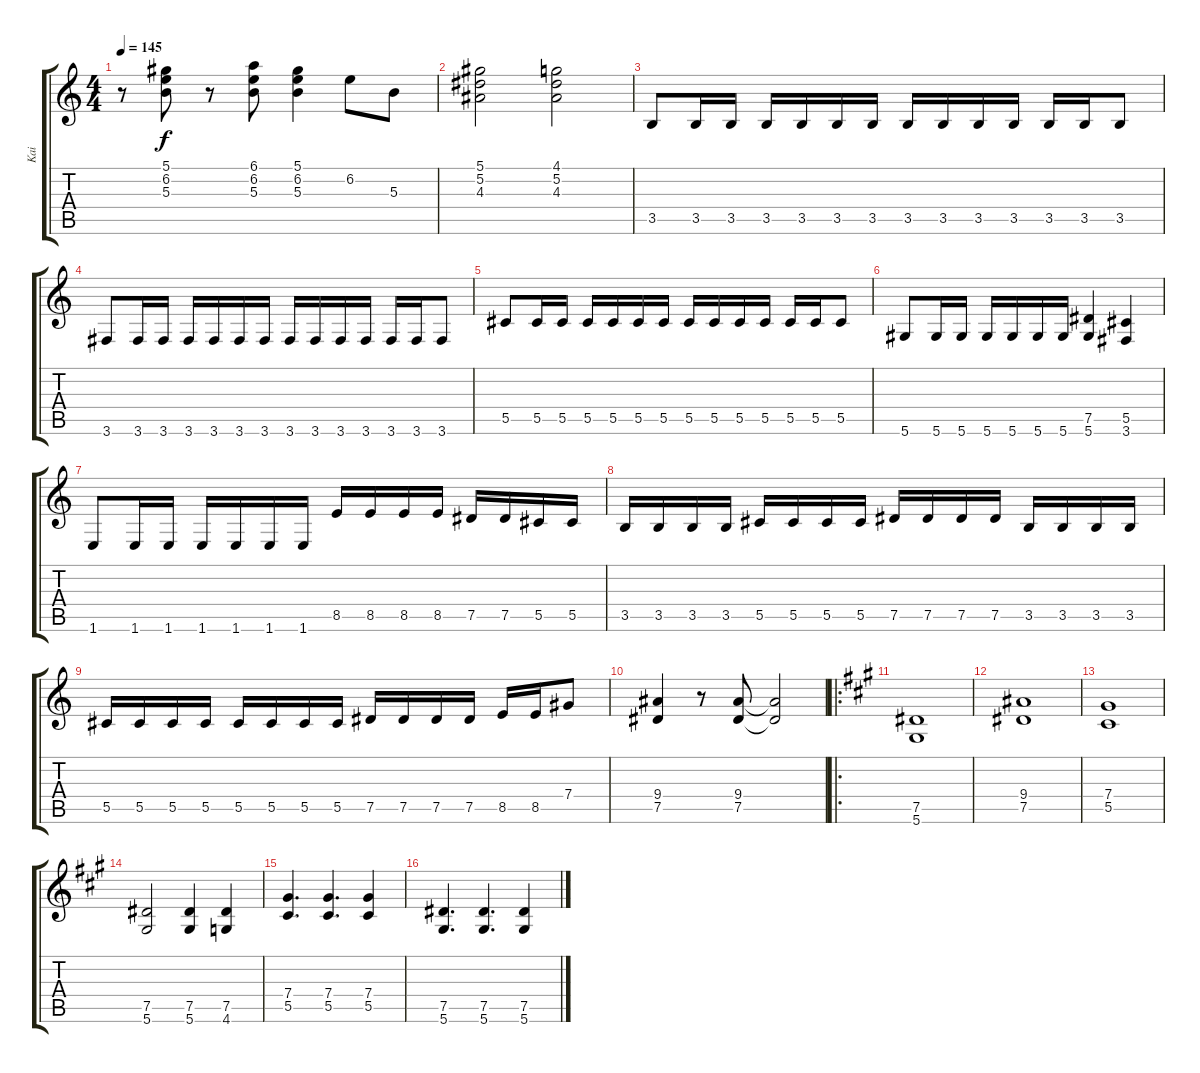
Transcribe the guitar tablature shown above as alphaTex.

\track ("Kai" "Kai") {instrument distortionguitar}
\staff {score tabs}
\tuning (Eb4 Bb3 Gb3 Db3 Ab2 Eb2) {hide}
\ts (4 4)
\tempo 145
\clef g2
\ks c
r.8{dy f} (5.1 6.2 5.3).8 r.8 (6.1 6.2 5.3).8 (5.1 6.2 5.3).4 6.2.8 5.3.8 |
(5.1 5.2 4.3).2 (4.1 5.2 4.3).2 |
3.5.8 3.5.16 3.5.16 3.5.16 3.5.16 3.5.16 3.5.16 3.5.16 3.5.16 3.5.16 3.5.16 3.5.16 3.5.16 3.5.8 |
3.6.8 3.6.16 3.6.16 3.6.16 3.6.16 3.6.16 3.6.16 3.6.16 3.6.16 3.6.16 3.6.16 3.6.16 3.6.16 3.6.8 |
5.5.8 5.5.16 5.5.16 5.5.16 5.5.16 5.5.16 5.5.16 5.5.16 5.5.16 5.5.16 5.5.16 5.5.16 5.5.16 5.5.8 |
5.6.8 5.6.16 5.6.16 5.6.16 5.6.16 5.6.16 5.6.16 (7.5 5.6).4 (5.5 3.6).4 |
1.6.8 1.6.16 1.6.16 1.6.16 1.6.16 1.6.16 1.6.16 8.5.16 8.5.16 8.5.16 8.5.16 7.5.16 7.5.16 5.5.16 5.5.16 |
3.5.16 3.5.16 3.5.16 3.5.16 5.5.16 5.5.16 5.5.16 5.5.16 7.5.16 7.5.16 7.5.16 7.5.16 3.5.16 3.5.16 3.5.16 3.5.16 |
5.5.16 5.5.16 5.5.16 5.5.16 5.5.16 5.5.16 5.5.16 5.5.16 7.5.16 7.5.16 7.5.16 7.5.16 8.5.16 8.5.16 7.4.8 |
(9.4 7.5).4 r.8 (9.4 7.5).8 (9.4{t} 7.5{t}).2 |
\ro
\ks a
(7.5 5.6).1 |
(9.4 7.5).1 |
(7.4 5.5).1 |
(7.5 5.6).2 (7.5 5.6).4 (7.5 4.6).4 |
(7.4 5.5).4{d} (7.4 5.5).4{d} (7.4 5.5).4 |
(7.5 5.6).4{d} (7.5 5.6).4{d} (7.5 5.6).4
